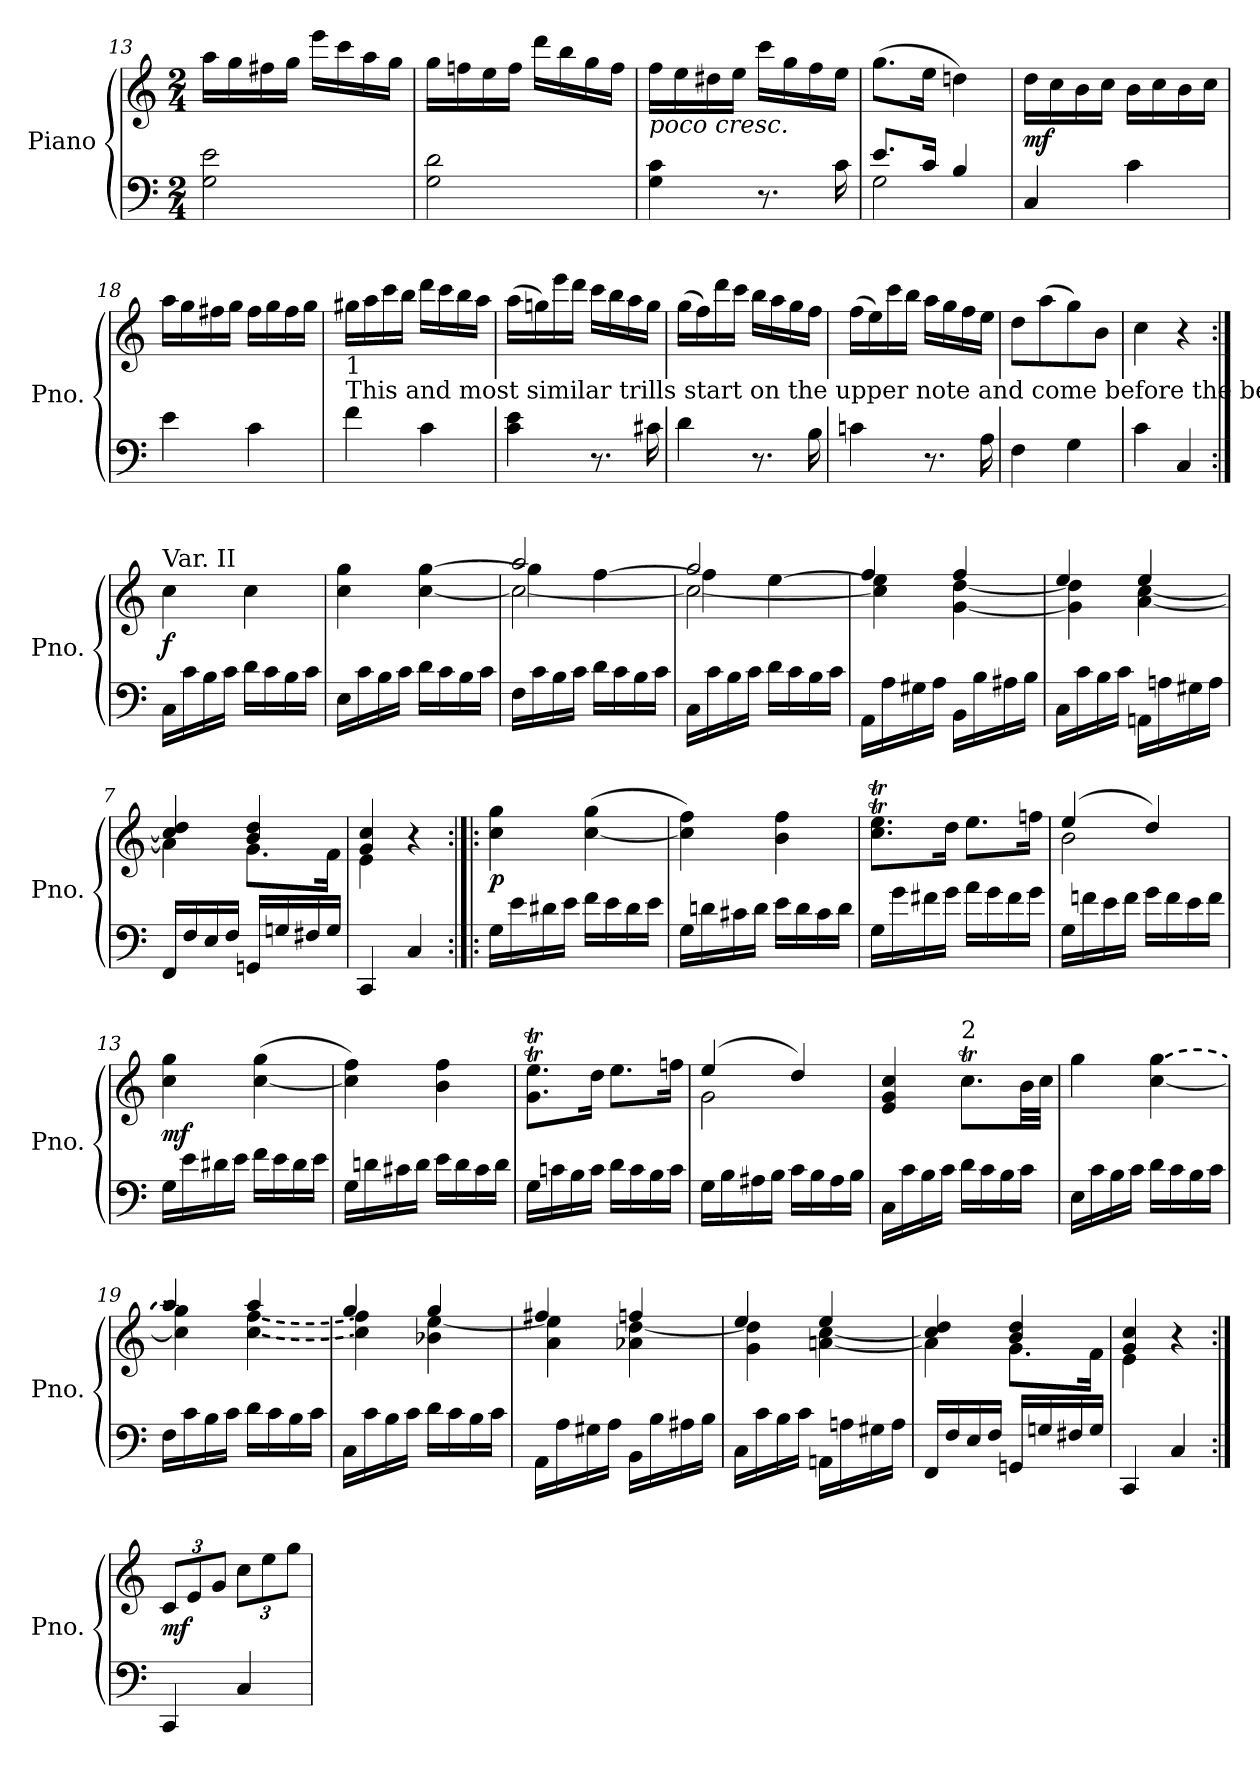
**kern	**kern	**dynam
*part1	*part1	*part1
*staff2	*staff1	*staff1/2
*I"Piano	*	*
*I'Pno.	*	*
*clefF4	*clefG2	*
*k[]	*k[]	*
*M2/4	*M2/4	*
=13	=13	=13
2G\ 2e\	16aa\LL	.
.	16gg\	.
.	16ff#X\	.
.	16gg\JJ	.
.	16eee\LL	.
.	16ccc\	.
.	16aa\	.
.	16gg\JJ	.
=14	=14	=14
2G\> 2d\>	16gg\LL	.
.	16ffn\	.
.	16ee\	.
.	16ff\JJ	.
.	16ddd\LL	.
.	16bb\	.
.	16gg\	.
.	16ff\JJ	.
=15	=15	=15
!	!LO:TX:b:i:t=poco  cresc.	!
4G\> 4c\>	16ff\LL	.
.	16ee\	.
.	16dd#X\	.
.	16ee\JJ	.
8.r	16ccc\LL	.
.	16gg\	.
.	16ff\	.
16c>\	16ee\JJ	.
=16	=16	=16
*^	*	*
8.e/L	2G\	(>8.gg\L	.
16c/Jk	.	16ee\Jk	.
4B/	.	4ddn\)	.
*v	*v	*	*
=17	=17	=17
!	!	!LO:DY:b
4C/	16dd\LL	mf
.	16cc\	.
.	16b\	.
.	16cc\JJ	.
4c\	16b\LL	.
.	16cc\	.
.	16b\	.
.	16cc\JJ	.
=18	=18	=18
4e\	16aa\LL	.
.	16gg\	.
.	16ff#X\	.
.	16gg\JJ	.
4c\	16ff#\LL	.
.	16gg\	.
.	16ff#\	.
.	16gg\JJ	.
=19	=19	=19
!	!LO:TX:b:t=1	!
!	!LO:TX:b:t=This and most similar trills start on the upper note and come before the beat. A possible execution&colon;	!
4f\	16gg#X\LL	.
.	16aa\	.
.	16ccc\	.
.	16bb\JJ	.
4c\	16ddd\LL	.
.	16ccc\	.
.	16bb\	.
.	16aa\JJ	.
=20	=20	=20
4c\ 4e\	(>16aa\LL	.
.	16ggn\)	.
.	16eee\	.
.	16ddd\JJ	.
8.r	16ccc\LL	.
.	16bb\	.
.	16aa\	.
16c#X\	16gg\JJ	.
=21	=21	=21
4d\	(>16gg\LL	.
.	16ff\)	.
.	16ddd\	.
.	16ccc\JJ	.
8.r	16bb\LL	.
.	16aa\	.
.	16gg\	.
16B\	16ff\JJ	.
=22	=22	=22
4cn\	(>16ff\LL	.
.	16ee\)	.
.	16ccc\	.
.	16bb\JJ	.
8.r	16aa\LL	.
.	16gg\	.
.	16ff\	.
16A\	16ee\JJ	.
=23	=23	=23
4F\	8dd\L	.
.	(>8aa\	.
4G\	8gg\)	.
.	8b\J	.
=24	=24	=24
4c\	4cc\	.
4C/	4r	.
=1:|!	=1:|!	=1:|!
!	!LO:TX:a:t=Var. II	!
!	!	!LO:DY:b
16C\LL	4cc\	f
16c\	.	.
16B\	.	.
16c\JJ	.	.
16d\LL	4cc\	.
16c\	.	.
16B\	.	.
16c\JJ	.	.
=2	=2	=2
16E\LL	4cc\ 4gg\	.
16c\	.	.
16B\	.	.
16c\JJ	.	.
16d\LL	[4cc\ [4gg\	.
16c\	.	.
16B\	.	.
16c\JJ	.	.
=3	=3	=3
*	*^	*
*	*	*^	*
16F\LL	2aa/	2cc\_	4gg\]	.
16c\	.	.	.	.
16B\	.	.	.	.
16c\JJ	.	.	.	.
16d\LL	.	.	[4ff<\	.
16c\	.	.	.	.
16B\	.	.	.	.
16c\JJ	.	.	.	.
=4	=4	=4	=4	=4
16C\LL	2gg/	2cc\_	4ff\]	.
16c\	.	.	.	.
16B\	.	.	.	.
16c\JJ	.	.	.	.
16d\LL	.	.	[4ee<\	.
16c\	.	.	.	.
16B\	.	.	.	.
16c\JJ	.	.	.	.
*	*	*v	*v	*
=5	=5	=5	=5
16AA\LL	4ff/	4cc\] 4ee\]	.
16A\	.	.	.
16G#X\	.	.	.
16A\JJ	.	.	.
16BB\LL	4ff/	[4g\ [4dd\	.
16B\	.	.	.
16A#X\	.	.	.
16B\JJ	.	.	.
=6	=6	=6	=6
16C\LL	4ee/	4g\] 4dd\]	.
16c\	.	.	.
16B\	.	.	.
16c\JJ	.	.	.
16AAn\LL	4ee/	[4a\ [4cc\	.
16An\	.	.	.
16G#X\	.	.	.
16A\JJ	.	.	.
=7	=7	=7	=7
16FF/LL	4cc/] 4dd/	4a\]	.
16F/	.	.	.
16E/	.	.	.
16F/JJ	.	.	.
16GGn/LL	4b/ 4dd/	8.g>\L	.
16Gn/	.	.	.
16F#X/	.	.	.
16G/JJ	.	16f\Jk	.
=8	=8	=8	=8
4CC/	4g/ 4cc/	4e<\	.
4C/	4r	4ryy	.
=9:|!|:	=9:|!|:	=9:|!|:	=9:|!|:
!	!	!	!LO:DY:b
*	*v	*v	*
16G\LL	4cc\ 4gg\	p
16e<\	.	.
16d#X<\	.	.
16e<\JJ	.	.
16f\LL	(>[4cc\ 4gg\	.
16e\	.	.
16d#\	.	.
16e<\JJ	.	.
=10	=10	=10
16G\LL	4cc\] 4ff\)	.
16dn<\	.	.
16c#X\	.	.
16d\JJ	.	.
16e\LL	4b\ 4ff\	.
16d\	.	.
16c#\	.	.
16d\JJ	.	.
.	8qff/Lyy	.
.	8qee/yy	.
.	8qff/Jyy	.
=11	=11	=11
16G\LL	8.cc\T 8.ee\TL	.
16g\	.	.
16f#X<\	.	.
16g<\JJ	16dd\Jk	.
16a\LL	8.ee\L	.
16g\	.	.
16f#\	.	.
16g<\JJ	16ff\Jk	.
=12	=12	=12
*	*^	*
16G\LL	(>4ee/	2b>\	.
16fn<\	.	.	.
16e<\	.	.	.
16f<\JJ	.	.	.
16g\LL	4dd/)	.	.
16f\	.	.	.
16e\	.	.	.
16f<\JJ	.	.	.
*	*v	*v	*
=13	=13	=13
!	!	!LO:DY:b
16G\LL	4cc\ 4gg\	mf
16e<\	.	.
16d#X<\	.	.
16e<\JJ	.	.
16f\LL	(>[4cc\ 4gg\	.
16e\	.	.
16d#\	.	.
16e<\JJ	.	.
=14	=14	=14
16G\LL	4cc\] 4ff\)	.
16dn<\	.	.
16c#X\	.	.
16d\JJ	.	.
16e\LL	4b\ 4ff\	.
16d\	.	.
16c#\	.	.
16d\JJ	.	.
.	8qff/Lyy	.
.	8qee/yy	.
.	8qff/Jyy	.
=15	=15	=15
16G\LL	8.g\T< 8.ee\T<L	.
16cn<\	.	.
16B\	.	.
16c\JJ	16dd\Jk	.
16d\LL	8.ee\L	.
16c\	.	.
16B\	.	.
16c\JJ	16ff\Jk	.
=16	=16	=16
*	*^	*
16G\LL	(>4ee/	2g\	.
16B<\	.	.	.
16A#X\	.	.	.
16B\JJ	.	.	.
16c\LL	4dd/)	.	.
16B\	.	.	.
16A#\	.	.	.
16B<\JJ	.	.	.
*	*v	*v	*
=17	=17	=17
16C\LL	4e/ 4g/ 4cc/	.
16c\	.	.
16B<\	.	.
16c<\JJ	.	.
!	!LO:TX:t=2	!
16d\LL	8.ccT\L	.
16c\	.	.
16B\	.	.
16c<\JJ	32b\LL	.
.	32cc\JJJ	.
=18	=18	=18
16E\LL	4gg\	.
16c<\	.	.
16B<\	.	.
16c\JJ	.	.
!	!LO:T:n=2:dash	!
16d\LL	[4cc\ [4gg\	.
16c\	.	.
16B\	.	.
16c<\JJ	.	.
=19	=19	=19
*	*^	*
16F\LL	4aa/	4cc\] 4gg\]	.
16c<\	.	.	.
16B\	.	.	.
16c\JJ	.	.	.
!	!	!LO:T:n=1:dash	!
!	!	!LO:T:n=2:dash	!
16d\LL	4aa/	[4cc\ [4ff\	.
16c\	.	.	.
16B\	.	.	.
16c<\JJ	.	.	.
=20	=20	=20	=20
16C\LL	4gg/	4cc\] 4ff\]	.
16c\	.	.	.
16B\	.	.	.
16c\JJ	.	.	.
16d\LL	4gg/	4b-X\ [4ee\	.
16c\	.	.	.
16B\	.	.	.
16c\JJ	.	.	.
=21	=21	=21	=21
16AA\LL	4ff#X/	4a\ 4ee\]	.
16A\	.	.	.
16G#X\	.	.	.
16A\JJ	.	.	.
16BB\LL	4ffn/	4a-X\ [4dd\	.
16B\	.	.	.
16A#X\	.	.	.
16B\JJ	.	.	.
=22	=22	=22	=22
16C\LL	4ee/	4g\ 4dd\]	.
16c\	.	.	.
16B\	.	.	.
16c\JJ	.	.	.
16AAn\LL	4ee/	[4an\ [4cc\	.
16An\	.	.	.
16G#X\	.	.	.
16A\JJ	.	.	.
=23	=23	=23	=23
16FF/LL	4cc/] 4dd/	4a\]	.
16F/	.	.	.
16E/	.	.	.
16F/JJ	.	.	.
16GGn/LL	4b/ 4dd/	8.g\L	.
16Gn/	.	.	.
16F#X/	.	.	.
16G/JJ	.	16f\Jk	.
=24	=24	=24	=24
4CC/	4g/ 4cc/	4e\	.
4C/	4r	4ryy	.
*	*v	*v	*
=1:|!	=1:|!	=1:|!
*	*Xbrackettup	*
*	*^	*
!	!LO:TX:a:t=Var. III	!	!
!	!	!	!LO:DY:b
*	*v	*v	*
4CC/	12c</L	mf
.	12e/	.
.	12g</J	.
4C</	12cc<\L	.
.	12ee\	.
.	12gg\J	.
=	=	=
*-	*-	*-
